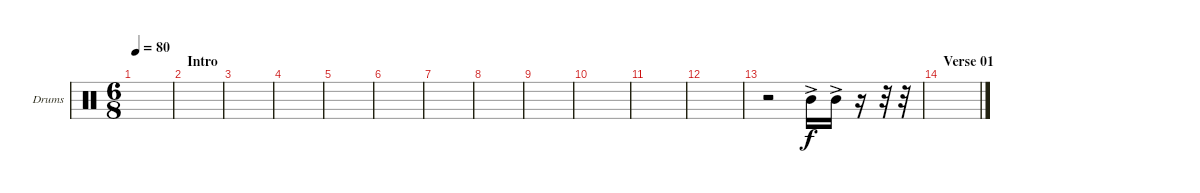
\defaultSystemsLayout 4
\bracketExtendMode groupsimilarinstruments
\firstSystemTrackNameOrientation horizontal
\otherSystemsTrackNameOrientation horizontal
\track ("Tom 02" "Drums") {instrument percussion}
\staff {score}
\articulation defaults
\ts (6 8)
\tempo 80
\clef neutral
\scale
0.474178
\ks c
|
\section ("" "Intro")
\scale
0.262911 |
\scale
0.262911 |
\scale
0.333333 |
\scale
0.333333 |
\scale
0.333333 |
\scale
0.333333 |
\scale
0.333333 |
\scale
0.333333 |
\scale
0.333333 |
\scale
0.333333 |
\scale
0.333333 |
\scale
0.333333 r.2 "Mid Tom (hit)"{ac}.16 "Mid Tom (hit)"{ac}.16 r.16 r.32 r.32 |
\section ("" "Verse 01")
\scale
0.333333 |
\scale
0.333333 |
\scale
0.333333
